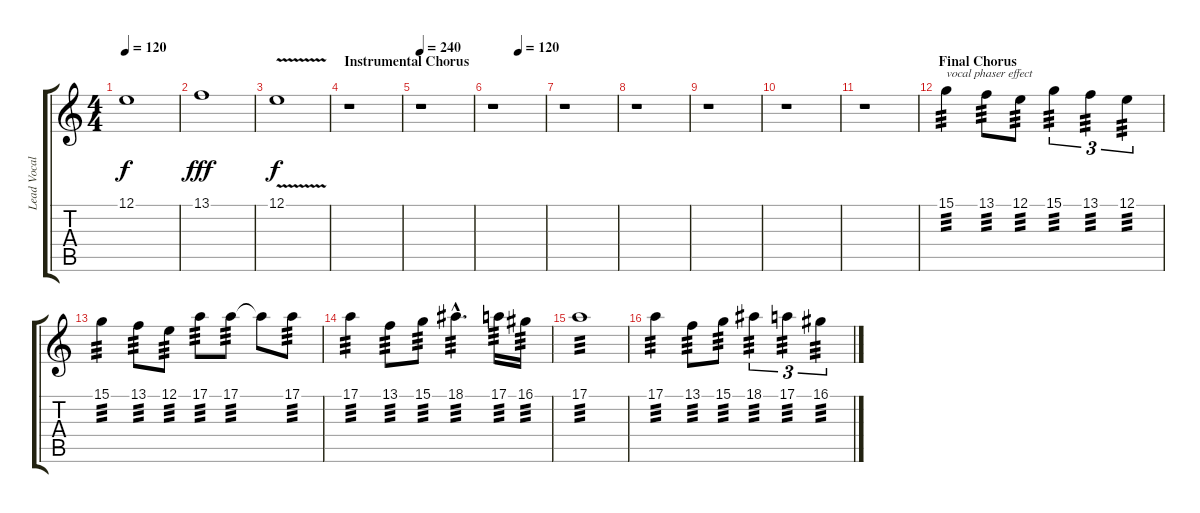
\track ("Lead Vocals" "Lead Vocal") {instrument lead6voice}
\staff {score tabs}
\tuning (E4 B3 G3 D3 A2 E2) {hide}
\ts (4 4)
\tempo 120
\clef g2
\ks c
12.1{t}.1{dy f} |
13.1.1{dy fff} |
12.1{v}.1{dy f} |
\section ("" "Instrumental Chorus")
r.1 |
\tempo 240
r.1 |
\tempo (120 0.5)
r.1 |
r.1 |
r.1 |
r.1 |
r.1 |
r.1 |
\section ("" "Final Chorus")
15.1.4{txt "vocal phaser effect" tp 3 volume 16} 13.1.8{tp 3} 12.1.8{tp 3} 15.1.4{tu (3 2) tp 3} 13.1.4{tu (3 2) tp 3} 12.1.4{tu (3 2) tp 3} |
15.1.4{tp 3} 13.1.8{tp 3} 12.1.8{tp 3} 17.1.8{tp 3} 17.1.8{tp 3} 17.1{t}.8 17.1.8{tp 3} |
17.1.4{tp 3} 13.1.8{tp 3} 15.1.8{tp 3} 18.1{hac}.4{d tp 3} 17.1.16{tp 3} 16.1.16{tp 3} |
17.1.1{tp 3} |
17.1.4{tp 3} 13.1.8{tp 3} 15.1.8{tp 3} 18.1.4{tu (3 2) tp 3} 17.1.4{tu (3 2) tp 3} 16.1.4{tu (3 2) tp 3}
